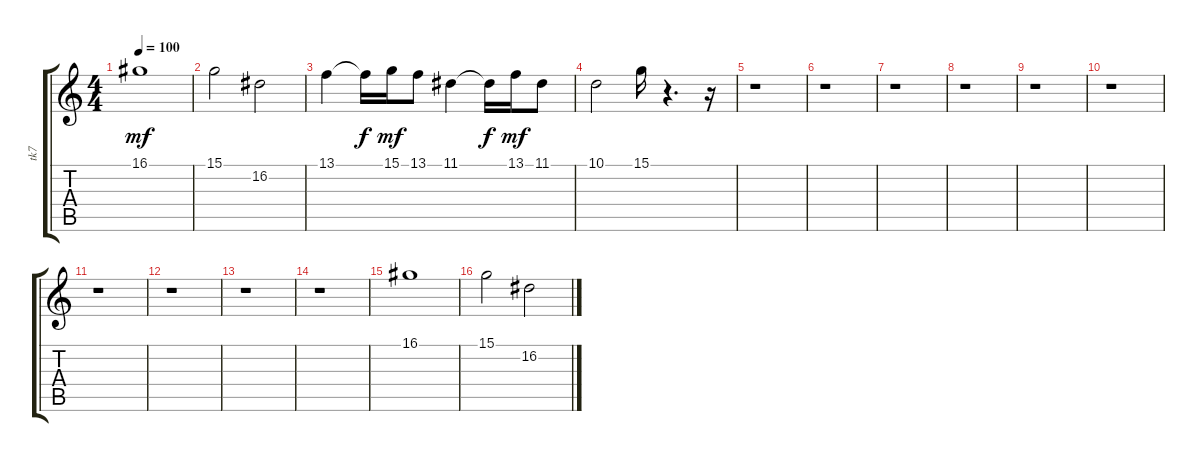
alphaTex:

\track ("tk7" "tk7") {instrument acousticgrandpiano}
\staff {score tabs}
\tuning (E4 B3 G3 D3 A2 E2) {hide}
\ts (4 4)
\tempo 100
\clef g2
\ks c
16.1.1{dy mf volume 8 instrument lead6voice} |
15.1.2 16.2.2 |
13.1.4 13.1{t}.16{dy f} 15.1.16{dy mf} 13.1.8 11.1.4 11.1{t}.16{dy f} 13.1.16{dy mf} 11.1.8 |
10.1.2 15.1.16 r.4{d} r.16 |
r.1 |
r.1 |
r.1 |
r.1 |
r.1 |
r.1 |
r.1 |
r.1 |
r.1 |
r.1 |
16.1.1 |
15.1.2 16.2.2
